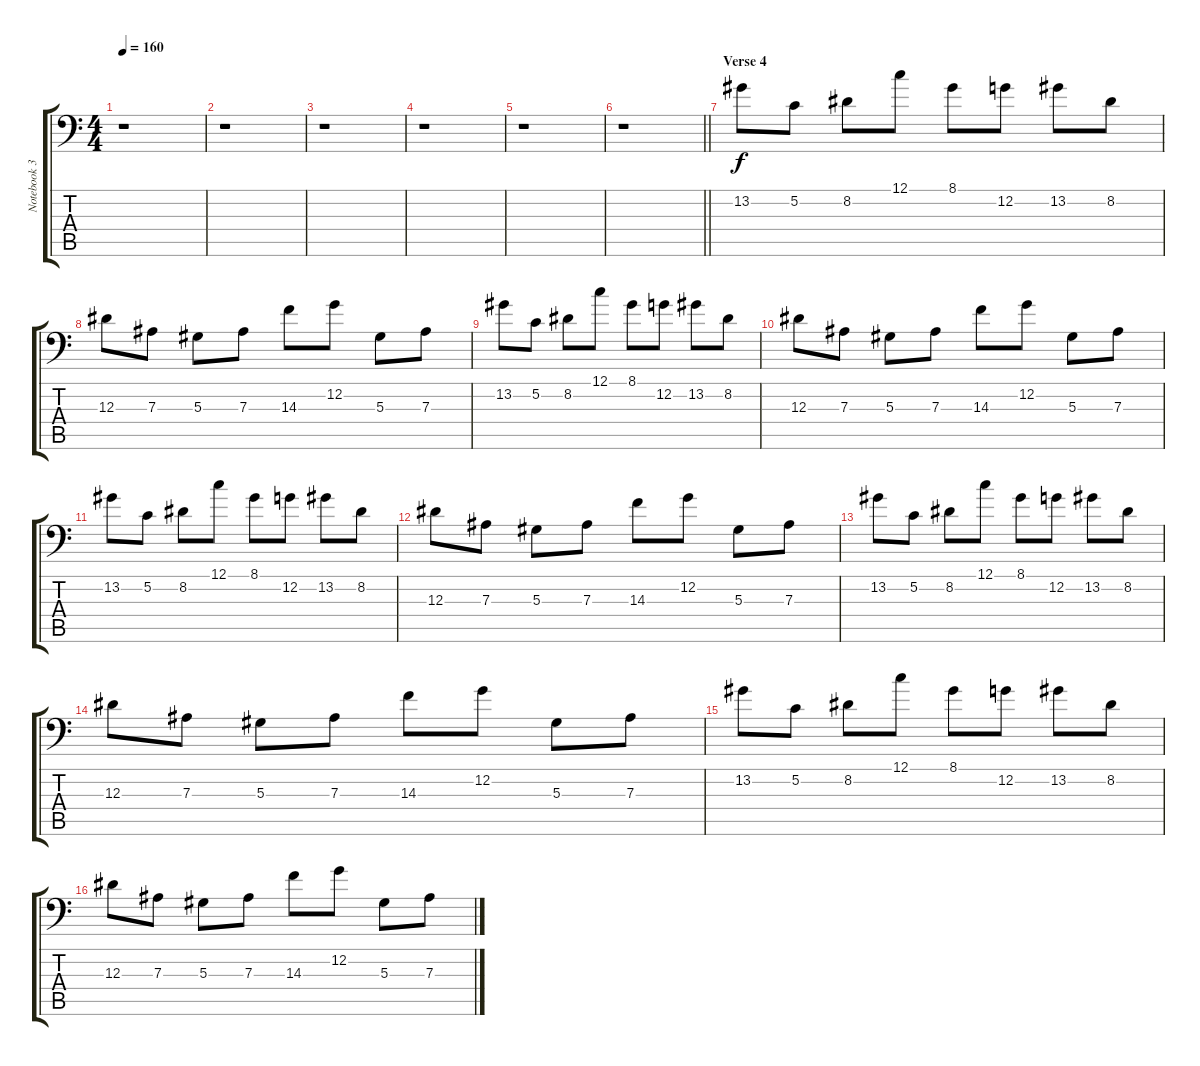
\track ("Notebook 3" "Notebook 3") {instrument lead2sawtooth}
\staff {score tabs}
\tuning (C4 G3 Eb3 Bb2 F2 Bb1) {hide}
\ts (4 4)
\tempo 160
\clef f4
\ks c
r.1{dy f} |
r.1 |
r.1 |
r.1 |
r.1 |
\barLineRight lightlight
r.1 |
\section ("" "Verse 4")
13.2.8{volume 12} 5.2.8 8.2.8 12.1.8 8.1.8 12.2.8 13.2.8 8.2.8 |
12.3.8 7.3.8 5.3.8 7.3.8 14.3.8 12.2.8 5.3.8 7.3.8 |
13.2.8 5.2.8 8.2.8 12.1.8 8.1.8 12.2.8 13.2.8 8.2.8 |
12.3.8 7.3.8 5.3.8 7.3.8 14.3.8 12.2.8 5.3.8 7.3.8 |
13.2.8 5.2.8 8.2.8 12.1.8 8.1.8 12.2.8 13.2.8 8.2.8 |
12.3.8 7.3.8 5.3.8 7.3.8 14.3.8 12.2.8 5.3.8 7.3.8 |
13.2.8 5.2.8 8.2.8 12.1.8 8.1.8 12.2.8 13.2.8 8.2.8 |
12.3.8 7.3.8 5.3.8 7.3.8 14.3.8 12.2.8 5.3.8 7.3.8 |
13.2.8 5.2.8 8.2.8 12.1.8 8.1.8 12.2.8 13.2.8 8.2.8 |
12.3.8 7.3.8 5.3.8 7.3.8 14.3.8 12.2.8 5.3.8 7.3.8
